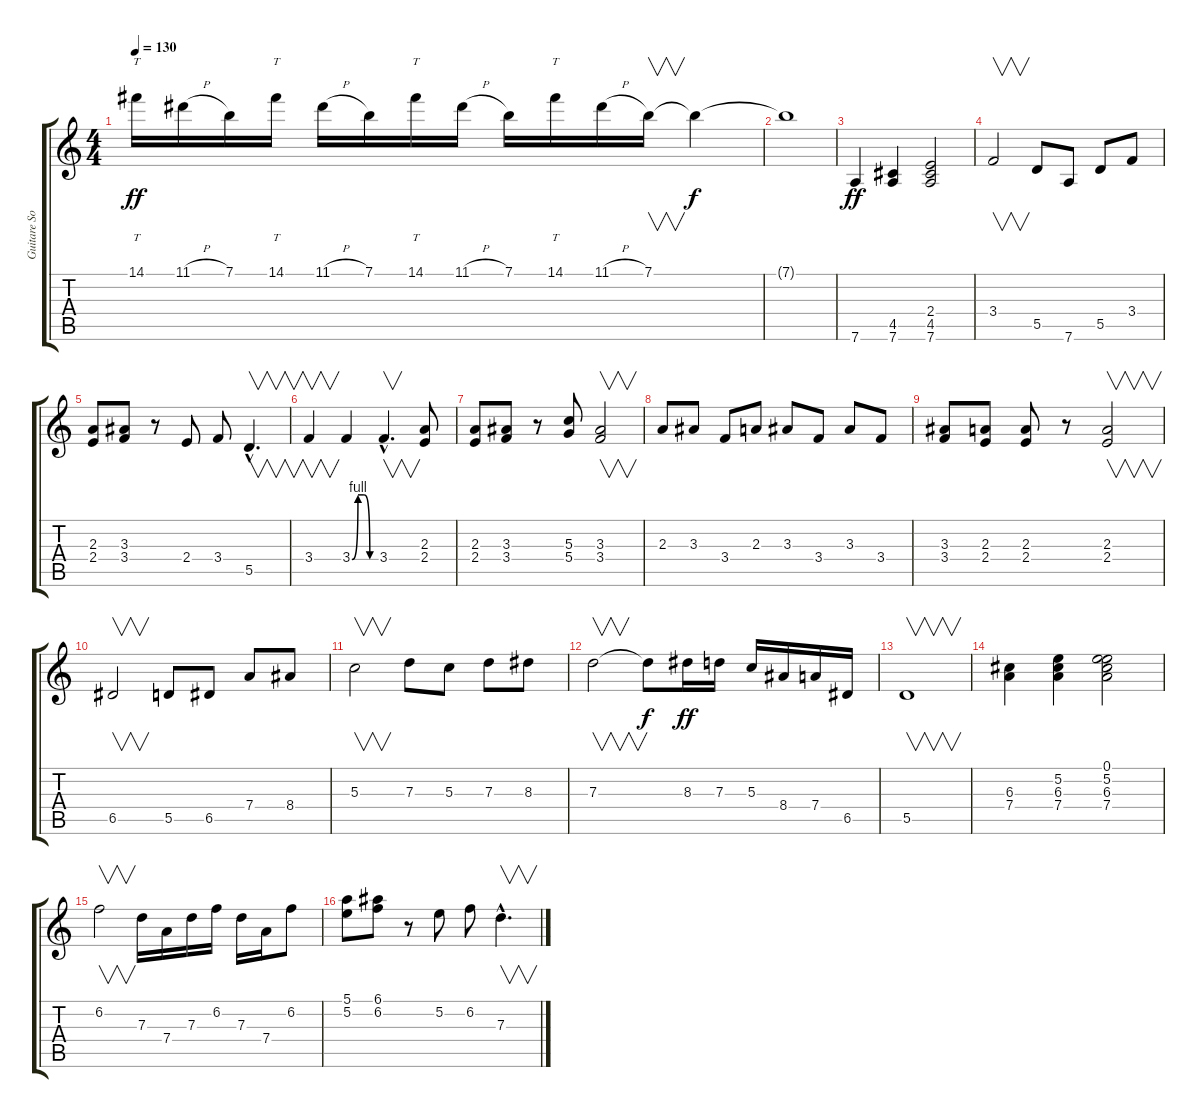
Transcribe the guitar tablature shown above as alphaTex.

\track ("Guitare Solo" "Guitare So") {instrument distortionguitar}
\staff {score tabs}
\tuning (E4 B3 G3 D3 A2 D2) {hide}
\ts (4 4)
\tempo 130
\clef g2
\ks c
14.1.16{tt dy ff} 11.1{h}.16 7.1.16 14.1.16{tt} 11.1{h}.16 7.1.16 14.1.16{tt} 11.1{h}.16 7.1.16 14.1.16{tt} 11.1{h}.16 7.1.16{v} 7.1{t}.4{dy f} |
7.1{t}.1 |
7.6.4{dy ff} (4.5 7.6).4 (2.4 4.5 7.6).2 |
3.4.2{v} 5.5.8 7.6.8 5.5.8 3.4.8 |
(2.3 2.4).8 (3.3 3.4).8 r.8 2.4.8 3.4.8 5.5{hac}.4{v d} |
3.4.4{v} 3.4{be (custom 0 0 15 4 30 4 45 0 60 0)}.4 3.4{hac}.4{v d} (2.3 2.4).8 |
(2.3 2.4).8 (3.3 3.4).8 r.8 (5.3 5.4).8 (3.3 3.4).2{v} |
2.3.8 3.3.8 3.4.8 2.3.8 3.3.8 3.4.8 3.3.8 3.4.8 |
(3.3 3.4).8 (2.3 2.4).8 (2.3 2.4).8 r.8 (2.3 2.4).2{v} |
6.5.2{v} 5.5.8 6.5.8 7.4.8 8.4.8 |
5.3.2{v} 7.3.8 5.3.8 7.3.8 8.3.8 |
7.3.2{v} 7.3{t}.8{dy f} 8.3.16{dy ff} 7.3.16 5.3.16 8.4.16 7.4.16 6.5.16 |
5.5.1{v} |
(6.3 7.4).4 (5.2 6.3 7.4).4 (0.1 5.2 6.3 7.4).2 |
6.2.2{v} 7.3.16 7.4.16 7.3.16 6.2.16 7.3.16 7.4.16 6.2.8 |
(5.1 5.2).8 (6.1 6.2).8 r.8 5.2.8 6.2.8 7.3{hac}.4{v d}
